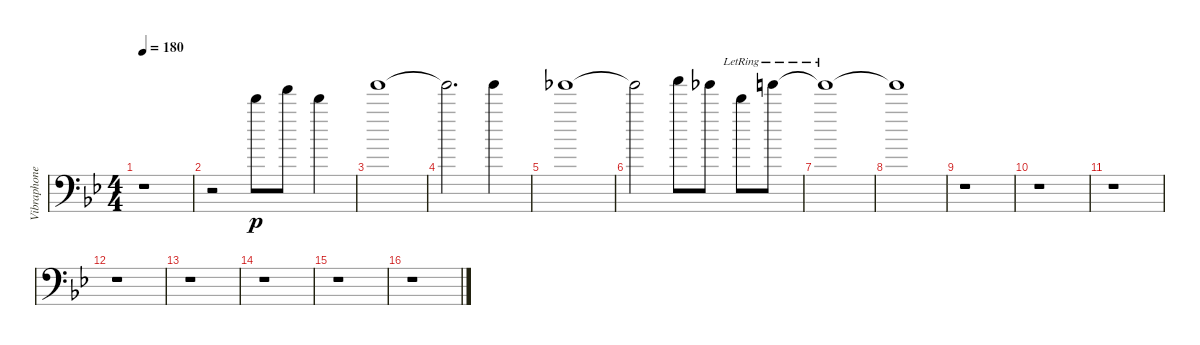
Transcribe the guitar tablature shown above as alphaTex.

\track ("Vibraphone R" "Vibraphone") {instrument vibraphone}
\staff {score}
\tuning (E4 B3 G3 D3 A2 E2 C-1) {hide}
\ts (4 4)
\tempo 180
\clef f4
\ks bb
r.1{dy p} |
r.2 22.1.8 25.1.8 27.2.4 |
27.1.1 |
27.1{t}.2{d} 27.1.4 |
26.1.1 |
26.1{t}.2 29.1.8 31.2.8 31.3{lr}.8 32.2{lr}.8 |
32.2{lr t}.1 |
32.2{t}.1 |
r.1 |
r.1 |
r.1 |
r.1 |
r.1 |
r.1 |
r.1 |
r.1
